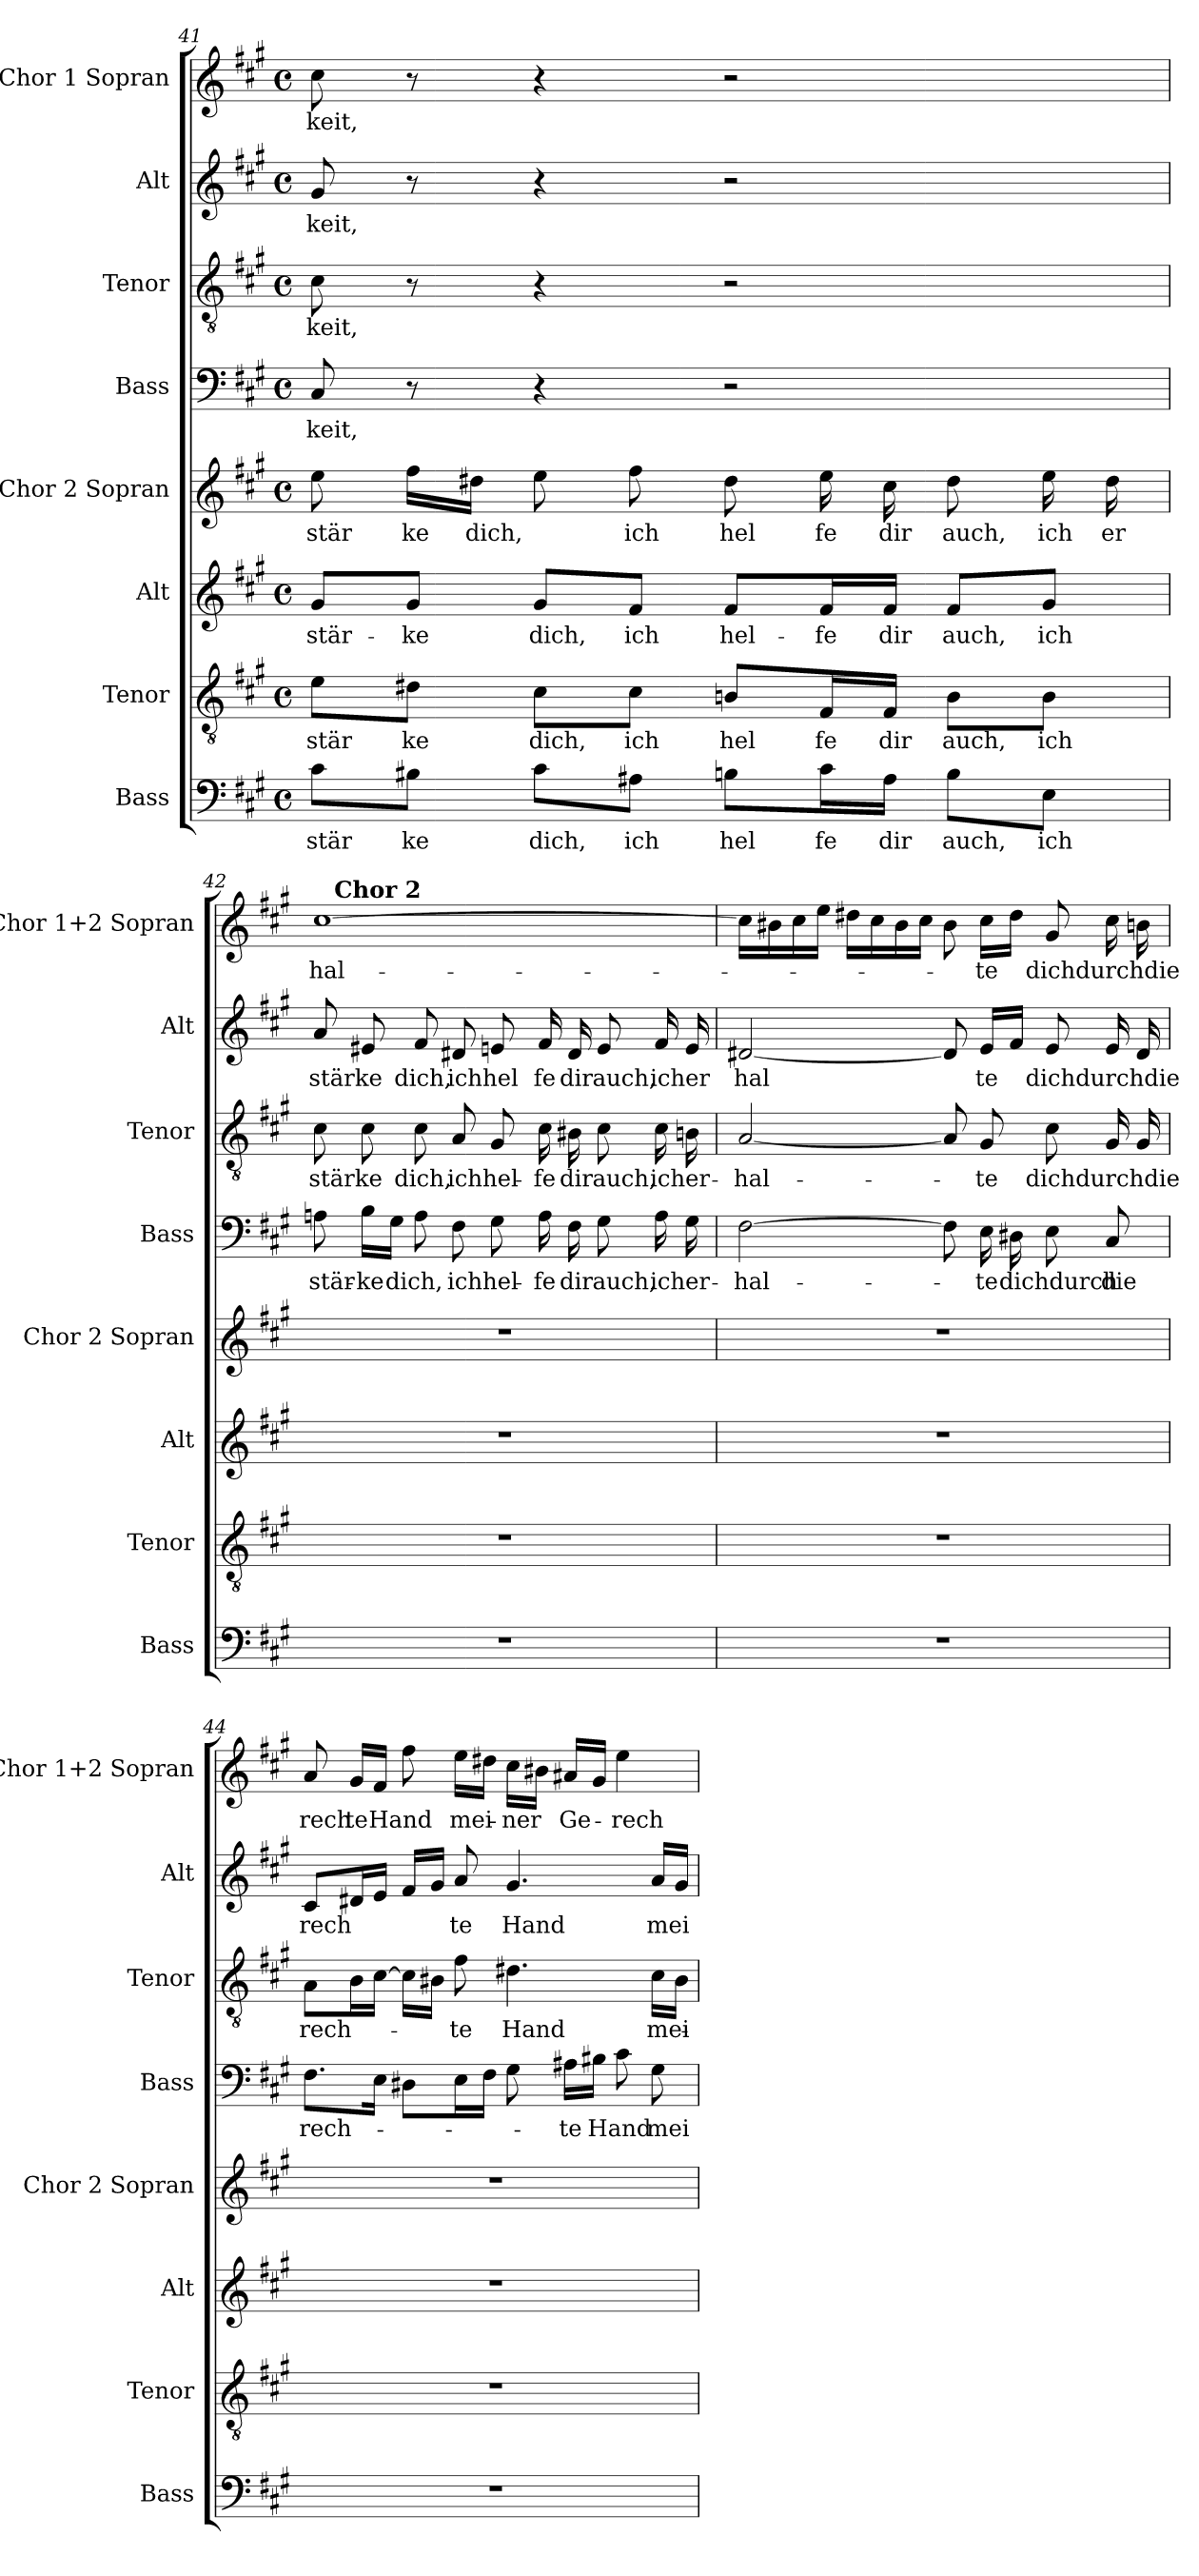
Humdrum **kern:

**kern	**text	**kern	**text	**kern	**text	**kern	**text	**kern	**text	**kern	**text	**kern	**text	**kern	**text
*part8	*part8	*part7	*part7	*part6	*part6	*part5	*part5	*part4	*part4	*part3	*part3	*part2	*part2	*part1	*part1
*staff8	*staff8	*staff7	*staff7	*staff6	*staff6	*staff5	*staff5	*staff4	*staff4	*staff3	*staff3	*staff2	*staff2	*staff1	*staff1
*I"Bass	*	*I"Tenor	*	*I"Alt	*	*I"Chor 2  Sopran	*	*I"Bass	*	*I"Tenor	*	*I"Alt	*	*I"Chor 1  Sopran	*
*I'Bass	*	*I'Tenor	*	*I'Alt	*	*I'Chor 2  Sopran	*	*I'Bass	*	*I'Tenor	*	*I'Alt	*	*I'Chor 1+2  Sopran	*
*clefF4	*	*clefGv2	*	*clefG2	*	*clefG2	*	*clefF4	*	*clefGv2	*	*clefG2	*	*clefG2	*
*k[f#c#g#]	*	*k[f#c#g#]	*	*k[f#c#g#]	*	*k[f#c#g#]	*	*k[f#c#g#]	*	*k[f#c#g#]	*	*k[f#c#g#]	*	*k[f#c#g#]	*
*A:	*	*A:	*	*A:	*	*A:	*	*A:	*	*A:	*	*A:	*	*A:	*
*M4/4	*	*M4/4	*	*M4/4	*	*M4/4	*	*M4/4	*	*M4/4	*	*M4/4	*	*M4/4	*
*met(c)	*	*met(c)	*	*met(c)	*	*met(c)	*	*met(c)	*	*met(c)	*	*met(c)	*	*met(c)	*
=41	=41	=41	=41	=41	=41	=41	=41	=41	=41	=41	=41	=41	=41	=41	=41
!	!LO:LY:b:cj	!	!LO:LY:b:cj	!	!LO:LY:b:cj	!	!LO:LY:b:cj	!	!LO:LY:b:cj	!	!LO:LY:b:cj	!	!LO:LY:b:cj	!	!LO:LY:b:cj
8c#\L	stär	8e\L	stär	8g#/L	stär-	8ee\	stär	8C#/	keit,	8c#\	-keit,	8g#/	-keit,	8cc#\	-keit,
!	!LO:LY:b:cj	!	!LO:LY:b:cj	!	!LO:LY:b:cj	!	!LO:LY:b:cj	!	!	!	!	!	!	!	!
8B#X\J	ke	8d#X\J	ke	8g#/J	-ke	16ff#\L	ke	8r	.	8r	.	8r	.	8r	.
!	!	!	!	!	!	!	!LO:LY:b	!	!	!	!	!	!	!	!
.	.	.	.	.	.	16dd#X\J	dich,	.	.	.	.	.	.	.	.
!	!LO:LY:b:cj	!	!LO:LY:b:cj	!	!LO:LY:b:cj	!	!	!	!	!	!	!	!	!	!
8c#\L	dich,	8c#\L	dich,	8g#/L	dich,	8ee\	.	4r	.	4r	.	4r	.	4r	.
!	!LO:LY:b:cj	!	!LO:LY:b:cj	!	!LO:LY:b:cj	!	!LO:LY:b:cj	!	!	!	!	!	!	!	!
8A#X\J	ich	8c#\J	ich	8f#/J	ich	8ff#\	ich	.	.	.	.	.	.	.	.
!	!LO:LY:b:cj	!	!LO:LY:b:cj	!	!LO:LY:b:cj	!	!LO:LY:b:cj	!	!	!	!	!	!	!	!
8Bn\L	hel	8Bn/L	hel	8f#/L	hel-	8dd#\	hel	2r	.	2r	.	2r	.	2r	.
!	!LO:LY:b:cj	!	!LO:LY:b:cj	!	!LO:LY:b:cj	!	!LO:LY:b:cj	!	!	!	!	!	!	!	!
16c#\L	fe	16F#/L	fe	16f#/L	-fe	16ee\	fe	.	.	.	.	.	.	.	.
!	!LO:LY:b:cj	!	!LO:LY:b:cj	!	!LO:LY:b:cj	!	!LO:LY:b:cj	!	!	!	!	!	!	!	!
16A#\JJ	dir	16F#/JJ	dir	16f#/JJ	dir	16cc#\	dir	.	.	.	.	.	.	.	.
!	!LO:LY:b:cj	!	!LO:LY:b:cj	!	!LO:LY:b:cj	!	!LO:LY:b:cj	!	!	!	!	!	!	!	!
8B\L	auch,	8B\L	auch,	8f#/L	auch,	8dd#\	auch,	.	.	.	.	.	.	.	.
!	!LO:LY:b:cj	!	!LO:LY:b:cj	!	!LO:LY:b:cj	!	!LO:LY:b:cj	!	!	!	!	!	!	!	!
8E\J	ich	8B\J	ich	8g#/J	ich	16ee\	ich	.	.	.	.	.	.	.	.
!	!	!	!	!	!	!	!LO:LY:b:cj	!	!	!	!	!	!	!	!
.	.	.	.	.	.	16dd#\	er	.	.	.	.	.	.	.	.
!!LO:LB:g=z
=42	=42	=42	=42	=42	=42	=42	=42	=42	=42	=42	=42	=42	=42	=42	=42
!	!	!	!	!	!	!	!	!	!LO:LY:b:cj	!	!LO:LY:b:cj	!	!LO:LY:b:cj	!	!LO:LY:b:cj
*	*	*	*	*	*	*	*	*	*	*	*	*	*	*^	*
1r	.	1r	.	1r	.	1r	.	8An\	stär-	8c#\	stärke	8a/	stärke	[>1cc#	32.ryy	hal-
!	!	!	!	!	!	!	!	!	!	!	!	!	!	!	!LO:TX:a:B:t=Chor 2	!
.	.	.	.	.	.	.	.	.	.	.	.	.	.	.	2ryy	.
!	!	!	!	!	!	!	!	!	!LO:LY:b:cj	!	!	!	!	!	!	!
.	.	.	.	.	.	.	.	16B\L	-ke	8c#\	.	8e#X/	.	.	.	.
!	!	!	!	!	!	!	!	!	!LO:LY:b	!	!	!	!	!	!	!
.	.	.	.	.	.	.	.	16G#\J	dich,	.	.	.	.	.	.	.
!	!	!	!	!	!	!	!	!	!	!	!LO:LY:b:cj	!	!LO:LY:b:cj	!	!	!
.	.	.	.	.	.	.	.	8A\	.	8c#\	dich,	8f#/	dich,	.	.	.
!	!	!	!	!	!	!	!	!	!LO:LY:b	!	!LO:LY:b	!	!LO:LY:b	!	!	!
.	.	.	.	.	.	.	.	8F#\	ichhel-	8A/	ichhel-	8d#X/	ichhel	.	.	.
.	.	.	.	.	.	.	.	8G#\	.	8G#/	.	8en/	.	.	.	.
.	.	.	.	.	.	.	.	.	.	.	.	.	.	.	4ryy	.
!	!	!	!	!	!	!	!	!	!LO:LY:b:cj	!	!LO:LY:b:cj	!	!LO:LY:b:cj	!	!	!
.	.	.	.	.	.	.	.	16A\	-fe	16c#\	-fe	16f#/	fe	.	.	.
!	!	!	!	!	!	!	!	!	!LO:LY:b:cj	!	!LO:LY:b:cj	!	!LO:LY:b:cj	!	!	!
.	.	.	.	.	.	.	.	16F#\	dir	16B#X\	dir	16d#/	dir	.	.	.
!	!	!	!	!	!	!	!	!	!LO:LY:b:cj	!	!LO:LY:b:cj	!	!LO:LY:b:cj	!	!	!
.	.	.	.	.	.	.	.	8G#\	auch,	8c#\	auch,	8e/	auch,	.	.	.
.	.	.	.	.	.	.	.	.	.	.	.	.	.	.	8ryy	.
!	!	!	!	!	!	!	!	!	!LO:LY:b:cj	!	!LO:LY:b:cj	!	!LO:LY:b:cj	!	!	!
.	.	.	.	.	.	.	.	16A\	icher-	16c#\	icher-	16f#/	icher	.	.	.
.	.	.	.	.	.	.	.	.	.	.	.	.	.	.	16ryy	.
.	.	.	.	.	.	.	.	16G#\	.	16Bn\	.	16e/	.	.	.	.
.	.	.	.	.	.	.	.	.	.	.	.	.	.	.	64ryy	.
=43	=43	=43	=43	=43	=43	=43	=43	=43	=43	=43	=43	=43	=43	=43	=43	=43
!	!	!	!	!	!	!	!	!	!LO:LY:b	!	!LO:LY:b	!	!LO:LY:b	!	!	!
*	*	*	*	*	*	*	*	*	*	*	*	*	*	*v	*v	*
1r	.	1r	.	1r	.	1r	.	[>2F#\	-hal-	[<2A/	-hal-	[<2d#X/	hal	16cc#\L]	.
.	.	.	.	.	.	.	.	.	.	.	.	.	.	16b#X\	.
.	.	.	.	.	.	.	.	.	.	.	.	.	.	16cc#\	.
.	.	.	.	.	.	.	.	.	.	.	.	.	.	16ee\J	.
.	.	.	.	.	.	.	.	.	.	.	.	.	.	16dd#X\L	.
.	.	.	.	.	.	.	.	.	.	.	.	.	.	16cc#\	.
.	.	.	.	.	.	.	.	.	.	.	.	.	.	16b#\	.
.	.	.	.	.	.	.	.	.	.	.	.	.	.	16cc#\J	.
.	.	.	.	.	.	.	.	8F#\]	.	8A/]	.	8d#/]	.	8b#\	.
!	!	!	!	!	!	!	!	!	!LO:LY:b:cj	!	!LO:LY:b:cj	!	!LO:LY:b:cj	!	!LO:LY:b:cj
.	.	.	.	.	.	.	.	16E\	-te	8G#/	-te	16e/L	te	16cc#\L	-te
!	!	!	!	!	!	!	!	!	!LO:LY:b	!	!	!	!	!	!
.	.	.	.	.	.	.	.	16D#X\	dichdurch	.	.	16f#/J	.	16dd#\J	.
!	!	!	!	!	!	!	!	!	!	!	!LO:LY:b	!	!LO:LY:b	!	!LO:LY:b
.	.	.	.	.	.	.	.	8E\	.	8c#\	dichdurchdie	8e/	dichdurchdie	8g#/	dichdurchdie
!	!	!	!	!	!	!	!	!	!LO:LY:b:cj	!	!	!	!	!	!
.	.	.	.	.	.	.	.	8C#/	die	16G#/	.	16e/	.	16cc#\	.
.	.	.	.	.	.	.	.	.	.	16G#/	.	16d#/	.	16bn\	.
=44	=44	=44	=44	=44	=44	=44	=44	=44	=44	=44	=44	=44	=44	=44	=44
!	!	!	!	!	!	!	!	!	!LO:LY:b	!	!LO:LY:b	!	!LO:LY:b	!	!LO:LY:b:cj
1r	.	1r	.	1r	.	1r	.	8.F#\L	rech-	8A\L	rech-	8c#/L	rech	8a/	rech
!	!	!	!	!	!	!	!	!	!	!	!	!	!	!	!LO:LY:b:cj
.	.	.	.	.	.	.	.	.	.	16B\	.	16d#X/	.	16g#/L	te
!	!	!	!	!	!	!	!	!	!	!	!	!	!	!	!LO:LY:b
.	.	.	.	.	.	.	.	16E\J	.	[>16c#\J	.	16e/J	.	16f#/J	Hand
.	.	.	.	.	.	.	.	8D#X\L	.	16c#\L]	.	16f#/L	.	8ff#\	.
.	.	.	.	.	.	.	.	.	.	16B#X\J	.	16g#/J	.	.	.
!	!	!	!	!	!	!	!	!	!	!	!LO:LY:b:cj	!	!LO:LY:b:cj	!	!LO:LY:b
.	.	.	.	.	.	.	.	16E\	.	8f#\	-te	8a/	te	16ee\L	mei-
.	.	.	.	.	.	.	.	16F#\J	.	.	.	.	.	16dd#X\J	.
!	!	!	!	!	!	!	!	!	!	!	!LO:LY:b:cj	!	!LO:LY:b:cj	!	!LO:LY:b
.	.	.	.	.	.	.	.	8G#\	.	4.d#X\	Hand	4.g#/	Hand	16cc#\L	-ner
.	.	.	.	.	.	.	.	.	.	.	.	.	.	16b#X\J	.
!	!	!	!	!	!	!	!	!	!LO:LY:b:cj	!	!	!	!	!	!LO:LY:b
.	.	.	.	.	.	.	.	16A#X\L	-te	.	.	.	.	16a#X/L	Ge-
!	!	!	!	!	!	!	!	!	!LO:LY:b	!	!	!	!	!	!
.	.	.	.	.	.	.	.	16B#X\J	Hand	.	.	.	.	16g#/J	.
!	!	!	!	!	!	!	!	!	!	!	!	!	!	!	!LO:LY:b
.	.	.	.	.	.	.	.	8c#\	.	.	.	.	.	4ee\	-rech-
!	!	!	!	!	!	!	!	!	!LO:LY:b:cj	!	!LO:LY:b	!	!LO:LY:b	!	!
.	.	.	.	.	.	.	.	8G#\	mei-	16c#\L	mei-	16a/L	mei	.	.
.	.	.	.	.	.	.	.	.	.	16B#\J	.	16g#/J	.	.	.
=	=	=	=	=	=	=	=	=	=	=	=	=	=	=	=
*-	*-	*-	*-	*-	*-	*-	*-	*-	*-	*-	*-	*-	*-	*-	*-
